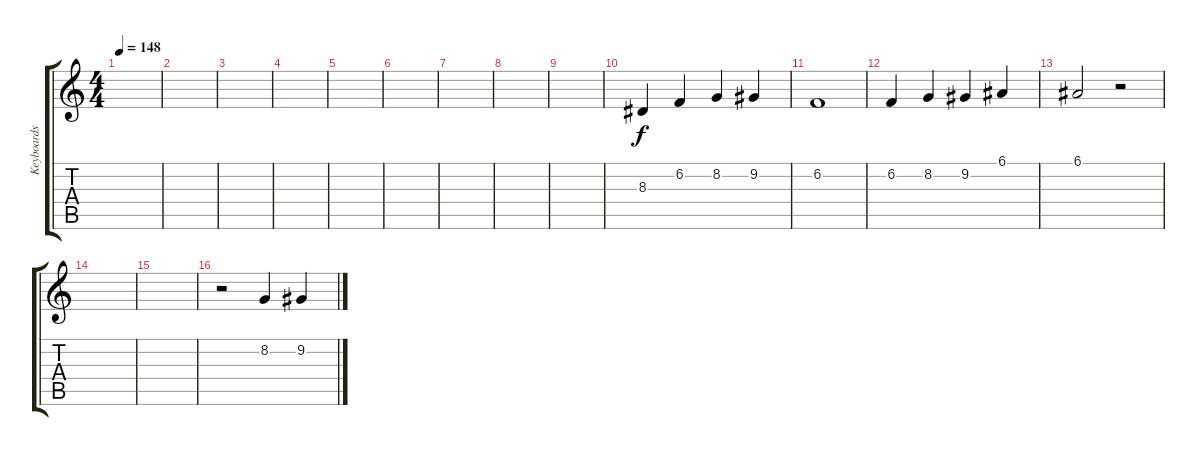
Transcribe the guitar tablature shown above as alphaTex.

\track ("Keyboards Lead 2" "Keyboards ") {instrument flute}
\staff {score tabs}
\tuning (E4 B3 G3 D3 A2 E2) {hide}
\ts (4 4)
\tempo 148
\clef g2
\ks c
|
|
|
|
|
|
|
|
|
8.3.4{volume 13 instrument pad3polysynth} 6.2.4 8.2.4 9.2.4 |
6.2.1 |
6.2.4 8.2.4 9.2.4 6.1.4 |
6.1.2 r.2 |
|
|
r.2 8.2.4 9.2.4
